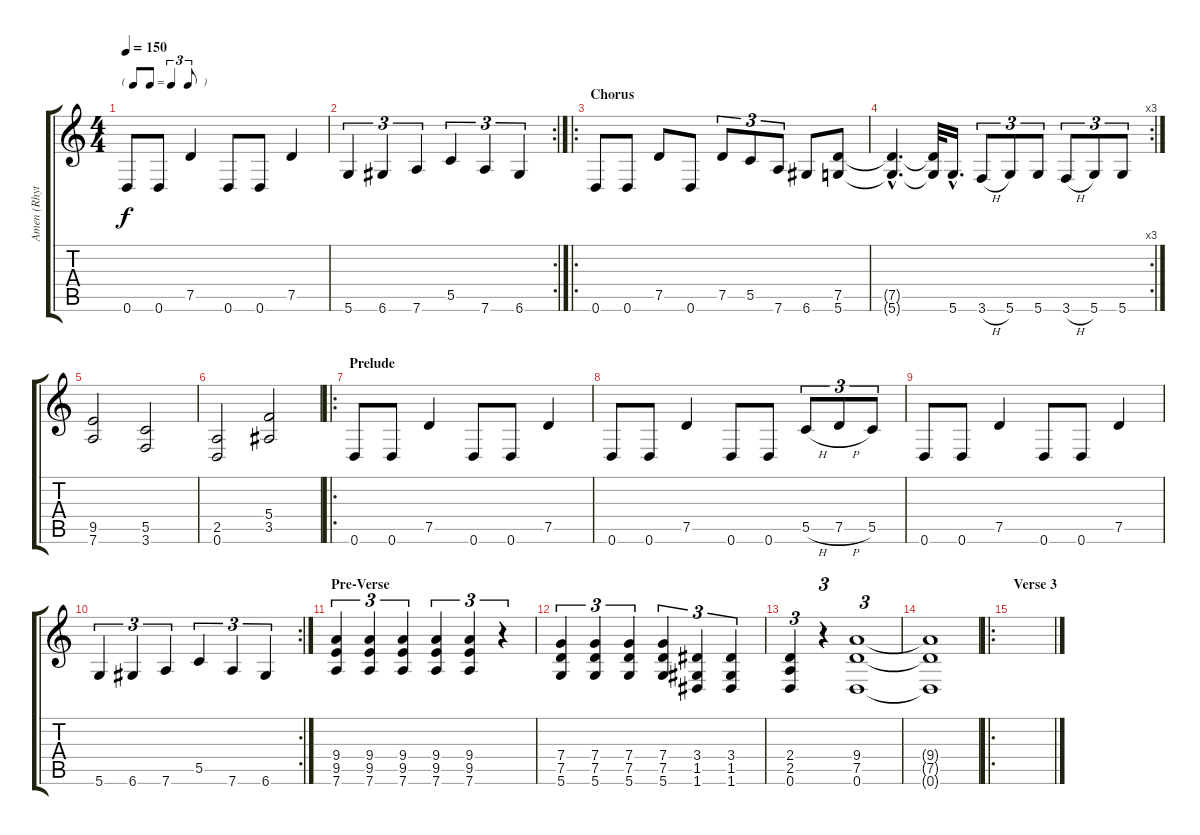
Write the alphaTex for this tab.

\track ("Amen (Rhytm Guitar)" "Amen (Rhyt") {instrument distortionguitar}
\staff {score tabs}
\tuning (D4 A3 F3 C3 G2 D2) {hide}
\ts (4 4)
\tf triplet8th
\tempo 150
\clef g2
\ks c
0.6.8{dy f} 0.6.8 7.5.4 0.6.8 0.6.8 7.5.4 |
\rc 2
5.6.4{tu (3 2)} 6.6.4{tu (3 2)} 7.6.4{tu (3 2)} 5.5.4{tu (3 2)} 7.6.4{tu (3 2)} 6.6.4{tu (3 2)} |
\ro
\section ("" "Chorus")
0.6.8 0.6.8 7.5.8 0.6.8 7.5.8{tu (3 2)} 5.5.8{tu (3 2)} 7.6.8{tu (3 2)} 6.6.8 (7.5 5.6).8 |
\rc 3
(7.5{hac t} 5.6{hac t}).4{d} (7.5{t} 5.6{t}).32 5.6{hac}.16{d} 3.6{h}.8{tu (3 2)} 5.6.8{tu (3 2)} 5.6.8{tu (3 2)} 3.6{h}.8{tu (3 2)} 5.6.8{tu (3 2)} 5.6.8{tu (3 2)} |
(9.5 7.6).2 (5.5 3.6).2 |
(2.5 0.6).2 (5.4 3.5).2 |
\ro
\section ("" "Prelude")
0.6.8 0.6.8 7.5.4 0.6.8 0.6.8 7.5.4 |
0.6.8 0.6.8 7.5.4 0.6.8 0.6.8 5.5{h}.8{tu (3 2)} 7.5{h}.8{tu (3 2)} 5.5.8{tu (3 2)} |
0.6.8 0.6.8 7.5.4 0.6.8 0.6.8 7.5.4 |
\rc 2
5.6.4{tu (3 2)} 6.6.4{tu (3 2)} 7.6.4{tu (3 2)} 5.5.4{tu (3 2)} 7.6.4{tu (3 2)} 6.6.4{tu (3 2)} |
\section ("" "Pre-Verse")
(9.4 9.5 7.6).4{tu (3 2)} (9.4 9.5 7.6).4{tu (3 2)} (9.4 9.5 7.6).4{tu (3 2)} (9.4 9.5 7.6).4{tu (3 2)} (9.4 9.5 7.6).4{tu (3 2)} r.4{tu (3 2)} |
(7.4 7.5 5.6).4{tu (3 2)} (7.4 7.5 5.6).4{tu (3 2)} (7.4 7.5 5.6).4{tu (3 2)} (7.4 7.5 5.6).4{tu (3 2)} (3.4 1.5 1.6).4{tu (3 2)} (3.4 1.5 1.6).4{tu (3 2)} |
(2.4 2.5 0.6).4{tu (3 2)} r.4{tu (3 2)} (9.4 7.5 0.6).1{tu (3 2)} |
(9.4{t} 7.5{t} 0.6{t}).1 |
\ro
\section ("" "Verse 3")
